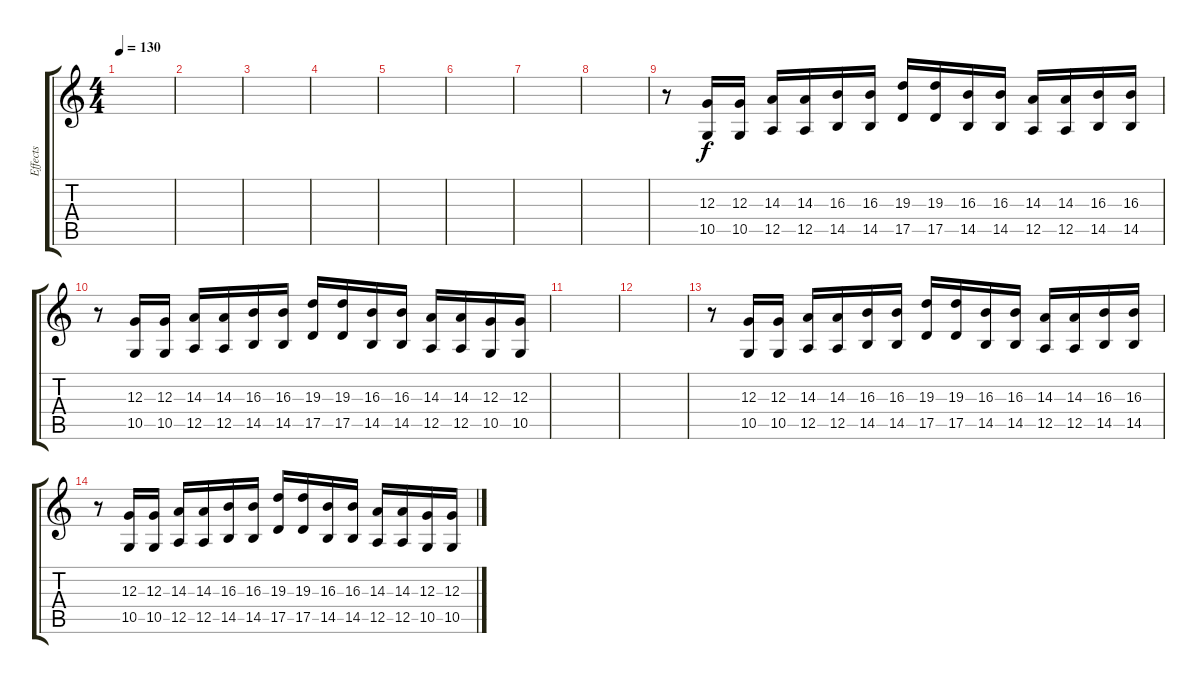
\track ("Effects" "Effects") {instrument lead1square}
\staff {score tabs}
\tuning (E4 B3 G3 D3 A2 E2) {hide}
\ts (4 4)
\tempo 130
\clef g2
\ks c
|
|
|
|
|
|
|
|
r.8{volume 8 instrument pizzicatostrings} (12.3 10.5).16 (12.3 10.5).16 (14.3 12.5).16 (14.3 12.5).16 (16.3 14.5).16 (16.3 14.5).16 (19.3 17.5).16 (19.3 17.5).16 (16.3 14.5).16 (16.3 14.5).16 (14.3 12.5).16 (14.3 12.5).16 (16.3 14.5).16 (16.3 14.5).16 |
r.8 (12.3 10.5).16 (12.3 10.5).16 (14.3 12.5).16 (14.3 12.5).16 (16.3 14.5).16 (16.3 14.5).16 (19.3 17.5).16 (19.3 17.5).16 (16.3 14.5).16 (16.3 14.5).16 (14.3 12.5).16 (14.3 12.5).16 (12.3 10.5).16 (12.3 10.5).16 |
|
|
r.8{volume 7 instrument pizzicatostrings} (12.3 10.5).16 (12.3 10.5).16 (14.3 12.5).16 (14.3 12.5).16 (16.3 14.5).16 (16.3 14.5).16 (19.3 17.5).16 (19.3 17.5).16 (16.3 14.5).16 (16.3 14.5).16 (14.3 12.5).16 (14.3 12.5).16 (16.3 14.5).16 (16.3 14.5).16 |
r.8 (12.3 10.5).16 (12.3 10.5).16 (14.3 12.5).16 (14.3 12.5).16 (16.3 14.5).16 (16.3 14.5).16 (19.3 17.5).16 (19.3 17.5).16 (16.3 14.5).16 (16.3 14.5).16 (14.3 12.5).16 (14.3 12.5).16 (12.3 10.5).16 (12.3 10.5).16
